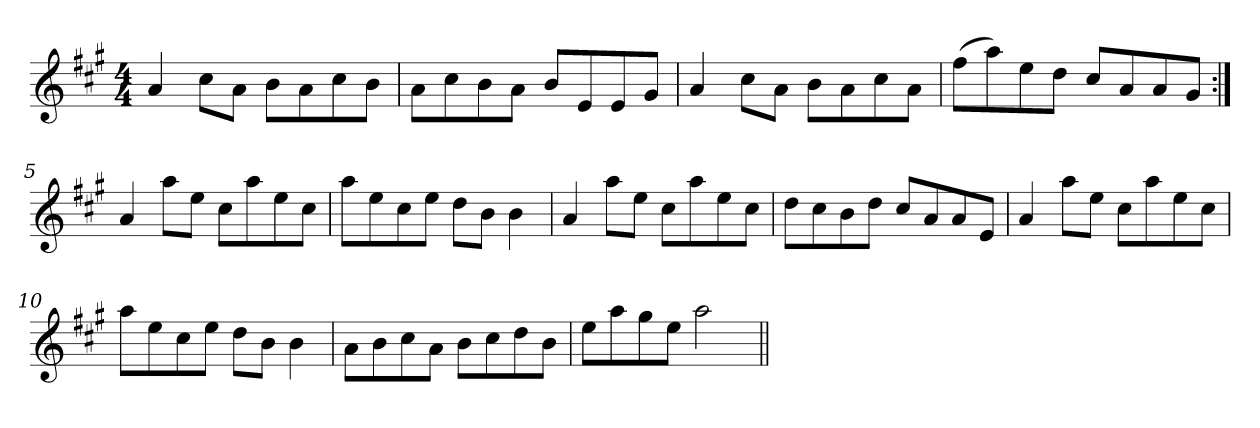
**kern
*part1
*staff1
*clefG2
*k[f#c#g#]
*A:
*M4/4
=1
4a/
8cc#\L
8a\J
8b\L
8a\
8cc#\
8b\J
=2
8a\L
8cc#\
8b\
8a\J
8b/L
8e/
8e/
8g#/J
=3
4a/
8cc#\L
8a\J
8b\L
8a\
8cc#\
8a\J
=4
(>8ff#\L
8aa\)
8ee\
8dd\J
8cc#/L
8a/
8a/
8g#/J
=5:|!
4a/
8aa\L
8ee\J
8cc#\L
8aa\
8ee\
8cc#\J
!!LO:LB:g=z
=6
8aa\L
8ee\
8cc#\
8ee\J
8dd\L
8b\J
4b\
=7
4a/
8aa\L
8ee\J
8cc#\L
8aa\
8ee\
8cc#\J
=8
8dd\L
8cc#\
8b\
8dd\J
8cc#/L
8a/
8a/
8e/J
=9
4a/
8aa\L
8ee\J
8cc#\L
8aa\
8ee\
8cc#\J
=10
8aa\L
8ee\
8cc#\
8ee\J
8dd\L
8b\J
4b\
=11
8a\L
8b\
8cc#\
8a\J
8b\L
8cc#\
8dd\
8b\J
!!LO:LB:g=z
=12
8ee\L
8aa\
8gg#\
8ee\J
2aa\
=||
*-
